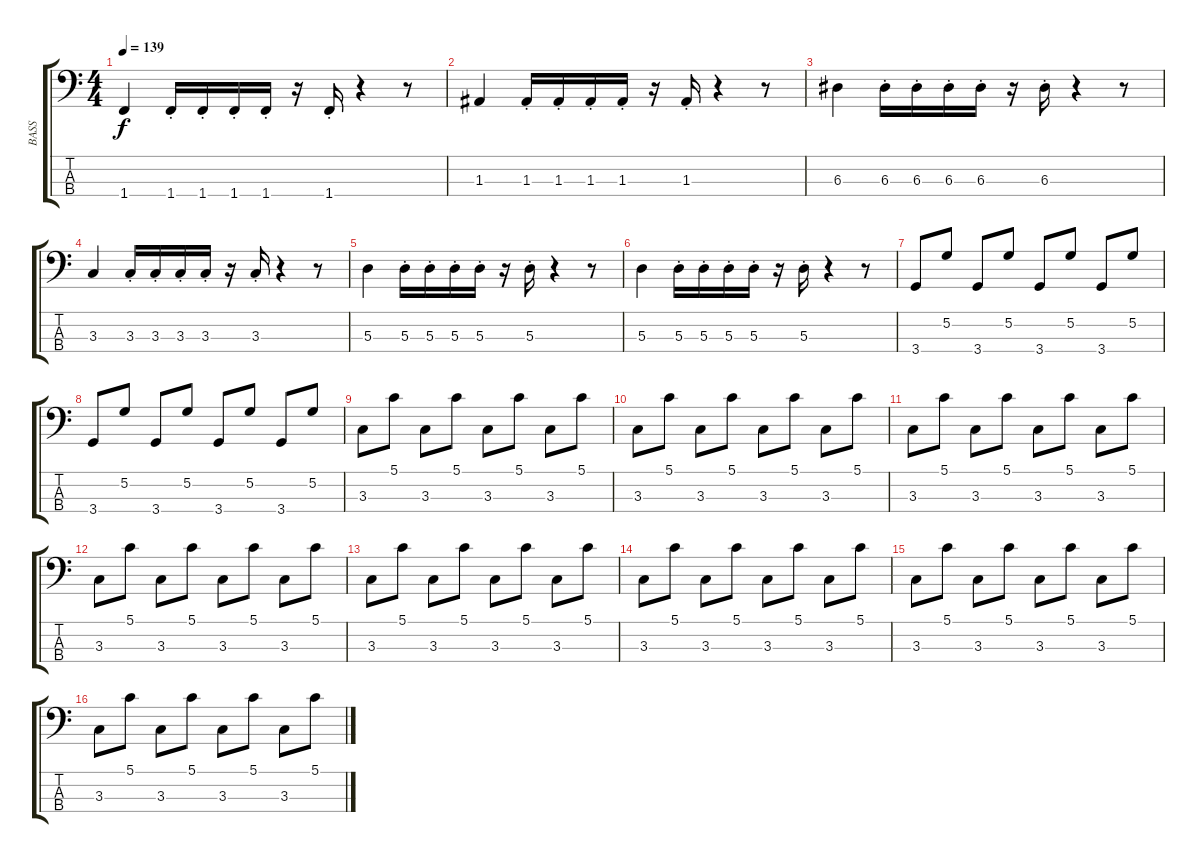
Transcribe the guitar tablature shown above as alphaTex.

\track ("BASS " "BASS ") {instrument electricbassfinger}
\staff {score tabs}
\tuning (G2 D2 A1 E1) {hide}
\ts (4 4)
\tempo 139
\clef f4
\ks c
1.4.4{dy f} 1.4{st}.16 1.4{st}.16 1.4{st}.16 1.4{st}.16 r.16 1.4{st}.16 r.4 r.8 |
1.3.4 1.3{st}.16 1.3{st}.16 1.3{st}.16 1.3{st}.16 r.16 1.3{st}.16 r.4 r.8 |
6.3.4 6.3{st}.16 6.3{st}.16 6.3{st}.16 6.3{st}.16 r.16 6.3{st}.16 r.4 r.8 |
3.3.4 3.3{st}.16 3.3{st}.16 3.3{st}.16 3.3{st}.16 r.16 3.3{st}.16 r.4 r.8 |
5.3.4 5.3{st}.16 5.3{st}.16 5.3{st}.16 5.3{st}.16 r.16 5.3{st}.16 r.4 r.8 |
5.3.4 5.3{st}.16 5.3{st}.16 5.3{st}.16 5.3{st}.16 r.16 5.3{st}.16 r.4 r.8 |
3.4.8 5.2.8 3.4.8 5.2.8 3.4.8 5.2.8 3.4.8 5.2.8 |
3.4.8 5.2.8 3.4.8 5.2.8 3.4.8 5.2.8 3.4.8 5.2.8 |
3.3.8 5.1.8 3.3.8 5.1.8 3.3.8 5.1.8 3.3.8 5.1.8 |
3.3.8 5.1.8 3.3.8 5.1.8 3.3.8 5.1.8 3.3.8 5.1.8 |
3.3.8 5.1.8 3.3.8 5.1.8 3.3.8 5.1.8 3.3.8 5.1.8 |
3.3.8 5.1.8 3.3.8 5.1.8 3.3.8 5.1.8 3.3.8 5.1.8 |
3.3.8 5.1.8 3.3.8 5.1.8 3.3.8 5.1.8 3.3.8 5.1.8 |
3.3.8 5.1.8 3.3.8 5.1.8 3.3.8 5.1.8 3.3.8 5.1.8 |
3.3.8 5.1.8 3.3.8 5.1.8 3.3.8 5.1.8 3.3.8 5.1.8 |
3.3.8 5.1.8 3.3.8 5.1.8 3.3.8 5.1.8 3.3.8 5.1.8
